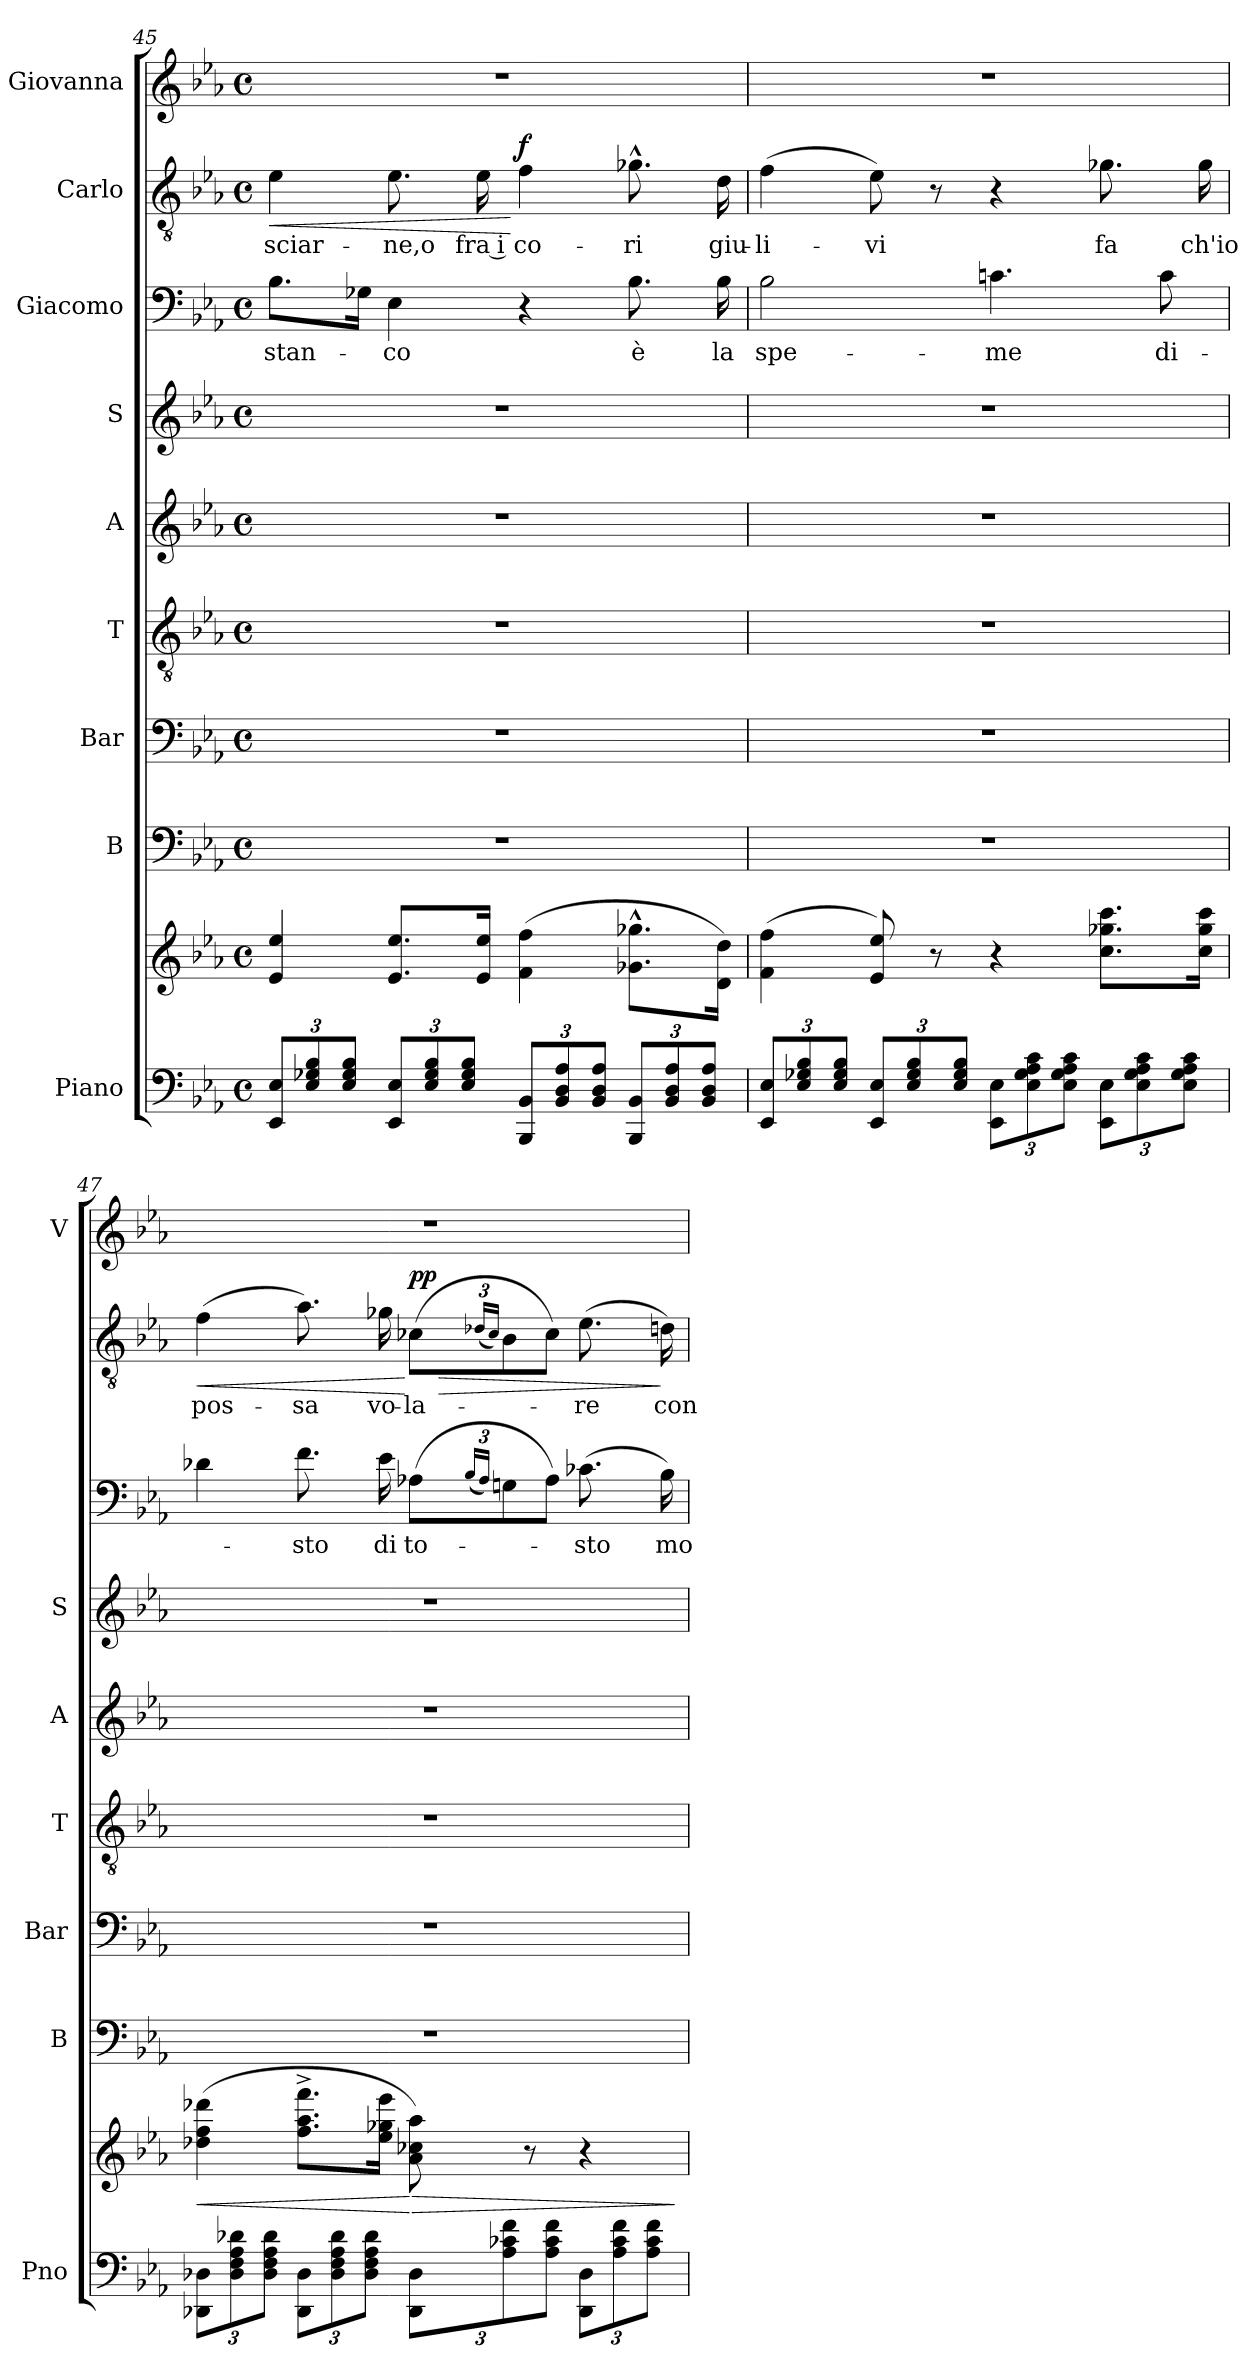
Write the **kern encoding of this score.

**kern	**kern	**dynam	**kern	**kern	**kern	**kern	**kern	**kern	**text	**kern	**text	**dynam	**kern
*part9	*part9	*part9	*part8	*part7	*part6	*part5	*part4	*part3	*part3	*part2	*part2	*part2	*part1
*staff10	*staff9	*staff9/10	*staff8	*staff7	*staff6	*staff5	*staff4	*staff3	*staff3	*staff2	*staff2	*staff2	*staff1
*I"Piano	*	*	*I"B	*I"Bar	*I"T	*I"A	*I"S	*I"Giacomo	*	*I"Carlo	*	*	*I"Giovanna
*I'Pno	*	*	*I'B	*I'Bar	*I'T	*I'A	*I'S	*	*	*	*	*	*I'V
*clefF4	*clefG2	*	*clefF4	*clefF4	*clefGv2	*clefG2	*clefG2	*clefF4	*	*clefGv2	*	*	*clefG2
*k[b-e-a-]	*k[b-e-a-]	*	*k[b-e-a-]	*k[b-e-a-]	*k[b-e-a-]	*k[b-e-a-]	*k[b-e-a-]	*k[b-e-a-]	*	*k[b-e-a-]	*	*	*k[b-e-a-]
*M4/4	*M4/4	*	*M4/4	*M4/4	*M4/4	*M4/4	*M4/4	*M4/4	*	*M4/4	*	*	*M4/4
*met(c)	*met(c)	*	*met(c)	*met(c)	*met(c)	*met(c)	*met(c)	*met(c)	*	*met(c)	*	*	*met(c)
*Xbrackettup	*	*	*	*	*	*	*	*	*	*	*	*	*
=45	=45	=45	=45	=45	=45	=45	=45	=45	=45	=45	=45	=45	=45
!	!	!	!	!	!	!	!	!	!	!	!	!LO:HP:b	!
12EE-/ 12E-/L	4e-/ 4ee-/	.	1r	1r	1r	1r	1r	8.B-\L	stan-	4e-\	-sciar-	<	1r
12E-/ 12G-X/ 12B-/	.	.	.	.	.	.	.	.	.	.	.	.	.
12E-/ 12G-/ 12B-/J	.	.	.	.	.	.	.	.	.	.	.	.	.
.	.	.	.	.	.	.	.	16G-X\Jk	.	.	.	.	.
12EE-/ 12E-/L	8.e-/ 8.ee-/L	.	.	.	.	.	.	4E-\	-co	8.e-\	-ne,o	.	.
12E-/ 12G-/ 12B-/	.	.	.	.	.	.	.	.	.	.	.	.	.
12E-/ 12G-/ 12B-/J	.	.	.	.	.	.	.	.	.	.	.	.	.
.	16e-/ 16ee-/Jk	.	.	.	.	.	.	.	.	16e-\	fra i	.	.
!	!	!	!	!	!	!	!	!	!	!	!	!LO:DY:n=1:a	!
12BBB-/ 12BB-/L	(4f\ 4ff\	.	.	.	.	.	.	4r	.	4f\	co-	[ f	.
12BB-/ 12D/ 12A-/	.	.	.	.	.	.	.	.	.	.	.	.	.
12BB-/ 12D/ 12A-/J	.	.	.	.	.	.	.	.	.	.	.	.	.
12BBB-/ 12BB-/L	8.g-X\^^ 8.gg-X\^^L	.	.	.	.	.	.	8.B-\	è	8.g-X^^\	-ri	.	.
12BB-/ 12D/ 12A-/	.	.	.	.	.	.	.	.	.	.	.	.	.
12BB-/ 12D/ 12A-/J	.	.	.	.	.	.	.	.	.	.	.	.	.
.	16d\ 16dd\Jk)	.	.	.	.	.	.	16B-\	la	16d\	giu-	.	.
=46	=46	=46	=46	=46	=46	=46	=46	=46	=46	=46	=46	=46	=46
12EE-/ 12E-/L	(4f\ 4ff\	.	1r	1r	1r	1r	1r	2B-\	spe-	(4f\	-li-	.	1r
12E-/ 12G-X/ 12B-/	.	.	.	.	.	.	.	.	.	.	.	.	.
12E-/ 12G-/ 12B-/J	.	.	.	.	.	.	.	.	.	.	.	.	.
12EE-/ 12E-/L	8e-/ 8ee-/)	.	.	.	.	.	.	.	.	8e-\)	-vi	.	.
12E-/ 12G-/ 12B-/	.	.	.	.	.	.	.	.	.	.	.	.	.
.	8r	.	.	.	.	.	.	.	.	8r	.	.	.
12E-/ 12G-/ 12B-/J	.	.	.	.	.	.	.	.	.	.	.	.	.
12EE-\ 12E-\L	4r	.	.	.	.	.	.	4.cn\	-me	4r	.	.	.
12E-\ 12G-\ 12A-\ 12c\	.	.	.	.	.	.	.	.	.	.	.	.	.
12E-\ 12G-\ 12A-\ 12c\J	.	.	.	.	.	.	.	.	.	.	.	.	.
12EE-\ 12E-\L	8.cc\ 8.gg-X\ 8.ccc\L	.	.	.	.	.	.	.	.	8.g-X\	fa	.	.
12E-\ 12G-\ 12A-\ 12c\	.	.	.	.	.	.	.	.	.	.	.	.	.
.	.	.	.	.	.	.	.	8c\	di-	.	.	.	.
12E-\ 12G-\ 12A-\ 12c\J	.	.	.	.	.	.	.	.	.	.	.	.	.
.	16cc\ 16gg-\ 16ccc\Jk	.	.	.	.	.	.	.	.	16g-\	ch'io	.	.
!!LO:LB:g=z
=47	=47	=47	=47	=47	=47	=47	=47	=47	=47	=47	=47	=47	=47
!	!	!LO:HP:b	!	!	!	!	!	!	!	!	!	!LO:HP:b	!
12DD-X\ 12D-X\L	(4dd-X\ 4ff\ 4ddd-X\	<	1r	1r	1r	1r	1r	4d-X\	.	(4f\	pos-	<	1r
12D-\ 12F\ 12A-\ 12d-X\	.	.	.	.	.	.	.	.	.	.	.	.	.
12D-\ 12F\ 12A-\ 12d-\J	.	.	.	.	.	.	.	.	.	.	.	.	.
12DD-\ 12D-\L	8.ff\^ 8.aa-\^ 8.fff\^L	.	.	.	.	.	.	8.f\	-sto	8.a-\)	-sa	.	.
12D-\ 12F\ 12A-\ 12d-\	.	.	.	.	.	.	.	.	.	.	.	.	.
12D-\ 12F\ 12A-\ 12d-\J	.	.	.	.	.	.	.	.	.	.	.	.	.
.	16ee-\ 16gg-X\ 16eee-\Jk	.	.	.	.	.	.	16e-\	di	16g-X\	vo-	.	.
!	!	!LO:HP:n=1:b	!	!	!	!	!	!	!	!	!	!	!
*	*	*	*	*	*	*	*	*Xbrackettup	*	*Xbrackettup	*	*	*
!	!	!	!	!	!	!	!	!	!	!	!	!LO:HP:n=1:b	!
!	!	!	!	!	!	!	!	!	!	!	!	!LO:DY:n=1:a	!
12DD-\ 12D-\L	8a-\ 8cc-X\ 8aa-\)	[ >	.	.	.	.	.	(12A-X\L	to-	(12c-X\L	-la-	[ > pp	.
.	.	.	.	.	.	.	.	(16qB-/LL	.	(16qd-X/LL	.	.	.
.	.	.	.	.	.	.	.	16qA-/JJ)	.	16qc-/JJ)	.	.	.
12A-\ 12c-X\ 12f\	.	.	.	.	.	.	.	12Gn\	.	12B-\	.	.	.
.	8r	.	.	.	.	.	.	.	.	.	.	.	.
12A-\ 12c-\ 12f\J	.	.	.	.	.	.	.	12A-\J)	.	12c-\J)	.	.	.
12DD-\ 12D-\L	4r	.	.	.	.	.	.	(8.c-X\	-sto	(8.e-\	-re	.	.
12A-\ 12c-\ 12f\	.	.	.	.	.	.	.	.	.	.	.	.	.
12A-\ 12c-\ 12f\J	.	.	.	.	.	.	.	.	.	.	.	.	.
.	.	.	.	.	.	.	.	16B-\)	mo-	16dn\)	con	]	.
.	.	]	.	.	.	.	.	.	.	.	.	.	.
=	=	=	=	=	=	=	=	=	=	=	=	=	=
*-	*-	*-	*-	*-	*-	*-	*-	*-	*-	*-	*-	*-	*-
